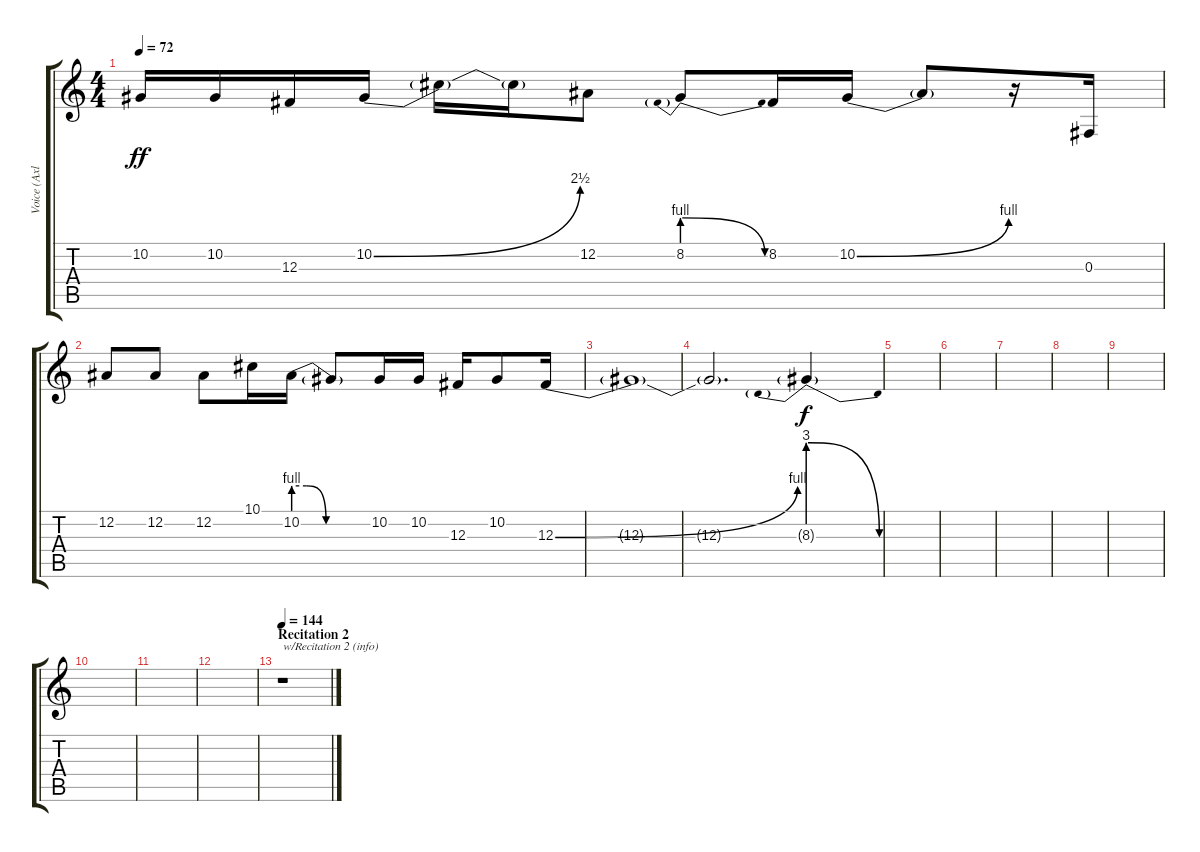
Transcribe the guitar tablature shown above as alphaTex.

\track ("Voice (Axl)" "Voice (Axl") {instrument lead2sawtooth}
\staff {score tabs}
\tuning (Eb4 Bb3 Gb3 Db3 Ab2 Eb2) {hide}
\ts (4 4)
\tempo 72
\clef g2
\ks c
10.2.16{dy ff} 10.2.16 12.3.16 10.2{be (bend 0 0 60 10)}.16 10.2{t}.16 10.2{t}.16 12.2.8 8.2{be (prebendrelease 0 4 60 0)}.8 8.2.16 10.2{be (bend 0 0 60 4)}.16 10.2{t}.8 r.16 0.3.16 |
12.2.8 12.2.8 12.2.8 10.1.16 10.2{be (custom 0 4 10 4 25 0 40 0 60 0)}.16 10.2{t}.8 10.2.16 10.2.16 12.3.16 10.2.8 12.3{be (bend 0 0 60 4)}.16 |
12.3{t}.1 |
12.3{t}.2{d} 8.3{be (prebendrelease 0 12 60 0) g}.4{dy f} |
|
|
|
|
|
|
|
|
\section ("" "Recitation 2")
\tempo 144
r.1{txt "w/Recitation 2 (info)"}
